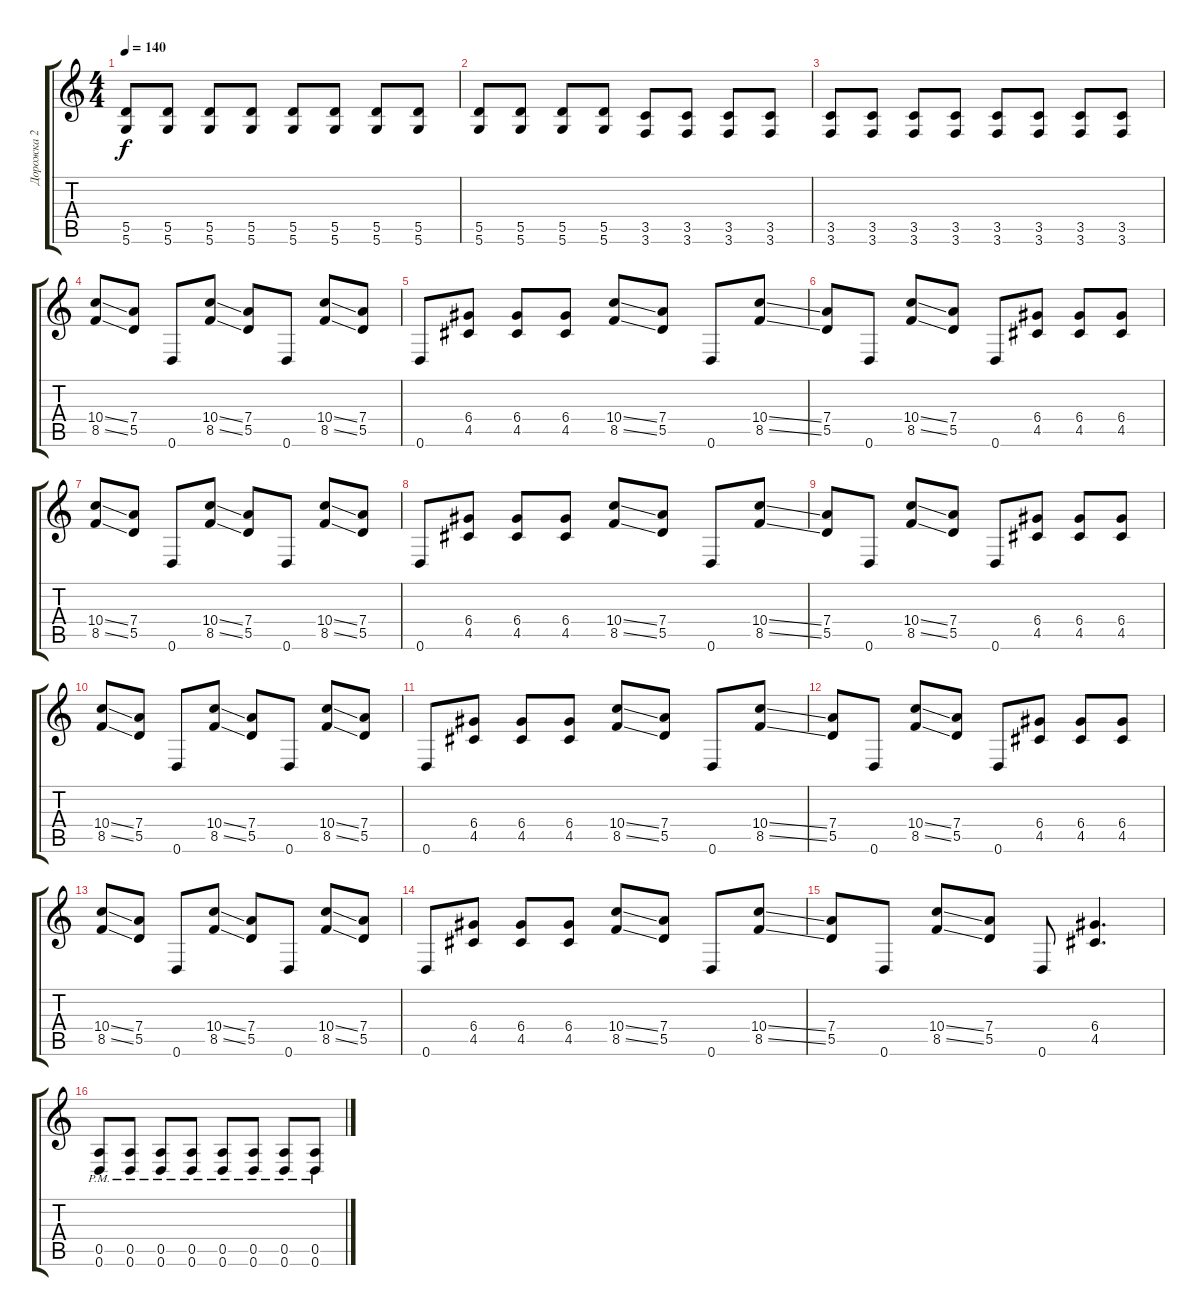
\track ("Дорожка 2" "Дорожка 2") {instrument overdrivenguitar}
\staff {score tabs}
\tuning (E4 B3 G3 D3 A2 D2) {hide}
\ts (4 4)
\tempo 140
\clef g2
\ks c
(5.5 5.6).8{dy f} (5.5 5.6).8 (5.5 5.6).8 (5.5 5.6).8 (5.5 5.6).8 (5.5 5.6).8 (5.5 5.6).8 (5.5 5.6).8 |
(5.5 5.6).8 (5.5 5.6).8 (5.5 5.6).8 (5.5 5.6).8 (3.5 3.6).8 (3.5 3.6).8 (3.5 3.6).8 (3.5 3.6).8 |
(3.5 3.6).8 (3.5 3.6).8 (3.5 3.6).8 (3.5 3.6).8 (3.5 3.6).8 (3.5 3.6).8 (3.5 3.6).8 (3.5 3.6).8 |
(10.4{ss} 8.5{ss}).8 (7.4 5.5).8 0.6.8 (10.4{ss} 8.5{ss}).8 (7.4 5.5).8 0.6.8 (10.4{ss} 8.5{ss}).8 (7.4 5.5).8 |
0.6.8 (6.4 4.5).8 (6.4 4.5).8 (6.4 4.5).8 (10.4{ss} 8.5{ss}).8 (7.4 5.5).8 0.6.8 (10.4{ss} 8.5{ss}).8 |
(7.4 5.5).8 0.6.8 (10.4{ss} 8.5{ss}).8 (7.4 5.5).8 0.6.8 (6.4 4.5).8 (6.4 4.5).8 (6.4 4.5).8 |
(10.4{ss} 8.5{ss}).8 (7.4 5.5).8 0.6.8 (10.4{ss} 8.5{ss}).8 (7.4 5.5).8 0.6.8 (10.4{ss} 8.5{ss}).8 (7.4 5.5).8 |
0.6.8 (6.4 4.5).8 (6.4 4.5).8 (6.4 4.5).8 (10.4{ss} 8.5{ss}).8 (7.4 5.5).8 0.6.8 (10.4{ss} 8.5{ss}).8 |
(7.4 5.5).8 0.6.8 (10.4{ss} 8.5{ss}).8 (7.4 5.5).8 0.6.8 (6.4 4.5).8 (6.4 4.5).8 (6.4 4.5).8 |
(10.4{ss} 8.5{ss}).8 (7.4 5.5).8 0.6.8 (10.4{ss} 8.5{ss}).8 (7.4 5.5).8 0.6.8 (10.4{ss} 8.5{ss}).8 (7.4 5.5).8 |
0.6.8 (6.4 4.5).8 (6.4 4.5).8 (6.4 4.5).8 (10.4{ss} 8.5{ss}).8 (7.4 5.5).8 0.6.8 (10.4{ss} 8.5{ss}).8 |
(7.4 5.5).8 0.6.8 (10.4{ss} 8.5{ss}).8 (7.4 5.5).8 0.6.8 (6.4 4.5).8 (6.4 4.5).8 (6.4 4.5).8 |
(10.4{ss} 8.5{ss}).8 (7.4 5.5).8 0.6.8 (10.4{ss} 8.5{ss}).8 (7.4 5.5).8 0.6.8 (10.4{ss} 8.5{ss}).8 (7.4 5.5).8 |
0.6.8 (6.4 4.5).8 (6.4 4.5).8 (6.4 4.5).8 (10.4{ss} 8.5{ss}).8 (7.4 5.5).8 0.6.8 (10.4{ss} 8.5{ss}).8 |
(7.4 5.5).8 0.6.8 (10.4{ss} 8.5{ss}).8 (7.4 5.5).8 0.6.8 (6.4 4.5).4{d} |
(0.5{pm} 0.6{pm}).8 (0.5{pm} 0.6{pm}).8 (0.5{pm} 0.6{pm}).8 (0.5{pm} 0.6{pm}).8 (0.5{pm} 0.6{pm}).8 (0.5{pm} 0.6{pm}).8 (0.5{pm} 0.6{pm}).8 (0.5{pm} 0.6{pm}).8
